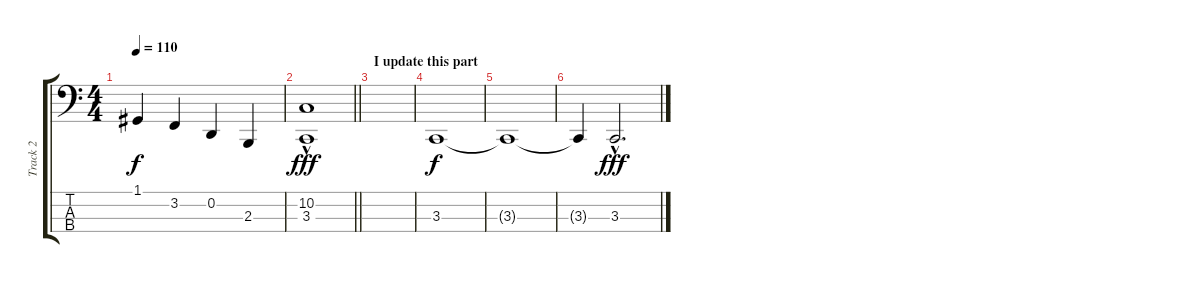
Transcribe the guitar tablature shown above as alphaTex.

\track ("Track 2" "Track 2") {instrument harpsichord}
\staff {score tabs}
\tuning (G2 D2 A1 E1) {hide}
\ts (4 4)
\tempo 110
\clef f4
\ks c
1.1.4{dy f} 3.2.4 0.2.4 2.3.4 |
\barLineRight lightlight
(10.2{hac} 3.3{hac}).1{dy fff} |
\section ("" "I update this part")
|
3.3.1{dy f} |
3.3{t}.1 |
3.3{t}.4 3.3{hac}.2{d dy fff}
